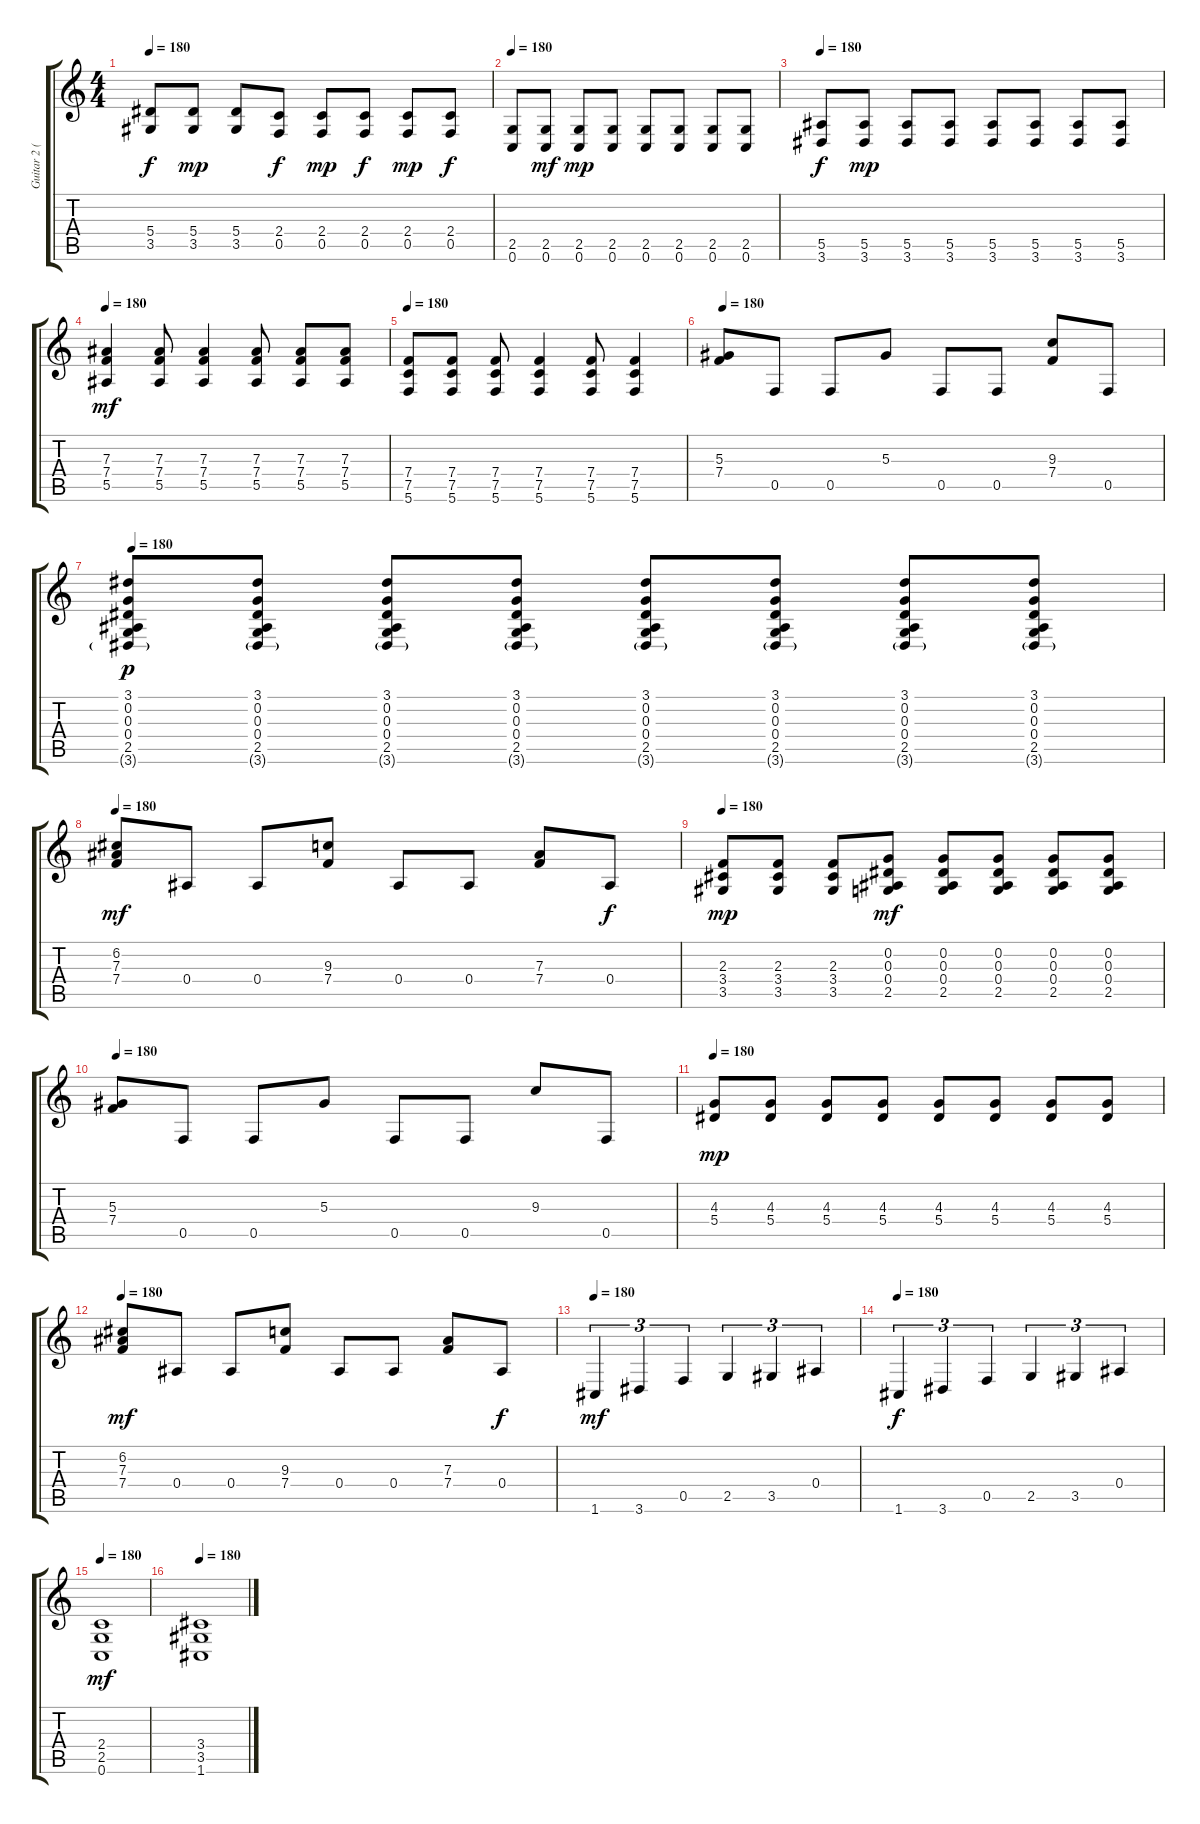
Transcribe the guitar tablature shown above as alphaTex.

\track ("Guitar 2 (Lead)" "Guitar 2 (") {instrument overdrivenguitar}
\staff {score tabs}
\tuning (C4 G3 Eb3 Bb2 F2 C2) {hide}
\ts (4 4)
\tempo 180
\clef g2
\ks c
(5.4 3.5).8{dy f} (5.4 3.5).8{dy mp} (5.4 3.5).8 (2.4 0.5).8{dy f} (2.4 0.5).8{dy mp} (2.4 0.5).8{dy f} (2.4 0.5).8{dy mp} (2.4 0.5).8{dy f} |
\tempo 180
(2.5 0.6).8 (2.5 0.6).8{dy mf} (2.5 0.6).8{dy mp} (2.5 0.6).8 (2.5 0.6).8 (2.5 0.6).8 (2.5 0.6).8 (2.5 0.6).8 |
\tempo 180
(5.5 3.6).8{dy f} (5.5 3.6).8{dy mp} (5.5 3.6).8 (5.5 3.6).8 (5.5 3.6).8 (5.5 3.6).8 (5.5 3.6).8 (5.5 3.6).8 |
\tempo 180
(7.3 7.4 5.5).4{dy mf} (7.3 7.4 5.5).8 (7.3 7.4 5.5).4 (7.3 7.4 5.5).8 (7.3 7.4 5.5).8 (7.3 7.4 5.5).8 |
\tempo 180
(7.4 7.5 5.6).8 (7.4 7.5 5.6).8 (7.4 7.5 5.6).8 (7.4 7.5 5.6).4 (7.4 7.5 5.6).8 (7.4 7.5 5.6).4 |
\tempo 180
(5.3 7.4).8{balance 2} 0.5.8 0.5.8 5.3.8 0.5.8 0.5.8 (9.3 7.4).8 0.5.8 |
\tempo 180
(3.1 0.2 0.3 0.4 2.5 3.6{g}).8{dy p} (3.1 0.2 0.3 0.4 2.5 3.6{g}).8 (3.1 0.2 0.3 0.4 2.5 3.6{g}).8 (3.1 0.2 0.3 0.4 2.5 3.6{g}).8 (3.1 0.2 0.3 0.4 2.5 3.6{g}).8 (3.1 0.2 0.3 0.4 2.5 3.6{g}).8 (3.1 0.2 0.3 0.4 2.5 3.6{g}).8 (3.1 0.2 0.3 0.4 2.5 3.6{g}).8 |
\tempo 180
(6.2 7.3 7.4).8{dy mf} 0.4.8 0.4.8 (9.3 7.4).8 0.4.8 0.4.8 (7.3 7.4).8 0.4.8{dy f} |
\tempo 180
(2.3 3.4 3.5).8{dy mp} (2.3 3.4 3.5).8 (2.3 3.4 3.5).8 (0.2 0.3 0.4 2.5).8{dy mf} (0.2 0.3 0.4 2.5).8 (0.2 0.3 0.4 2.5).8 (0.2 0.3 0.4 2.5).8 (0.2 0.3 0.4 2.5).8 |
\tempo 180
(5.3 7.4).8 0.5.8 0.5.8 5.3.8 0.5.8 0.5.8 9.3.8 0.5.8 |
\tempo 180
(4.3 5.4).8{dy mp} (4.3 5.4).8 (4.3 5.4).8 (4.3 5.4).8 (4.3 5.4).8 (4.3 5.4).8 (4.3 5.4).8 (4.3 5.4).8 |
\tempo 180
(6.2 7.3 7.4).8{dy mf} 0.4.8 0.4.8 (9.3 7.4).8 0.4.8 0.4.8 (7.3 7.4).8 0.4.8{dy f} |
\tempo 180
1.6.4{tu (3 2) dy mf} 3.6.4{tu (3 2)} 0.5.4{tu (3 2)} 2.5.4{tu (3 2)} 3.5.4{tu (3 2)} 0.4.4{tu (3 2)} |
\tempo 180
1.6.4{tu (3 2) dy f} 3.6.4{tu (3 2)} 0.5.4{tu (3 2)} 2.5.4{tu (3 2)} 3.5.4{tu (3 2)} 0.4.4{tu (3 2)} |
\tempo 180
(2.4 2.5 0.6).1{dy mf} |
\tempo 180
(3.4 3.5 1.6).1
